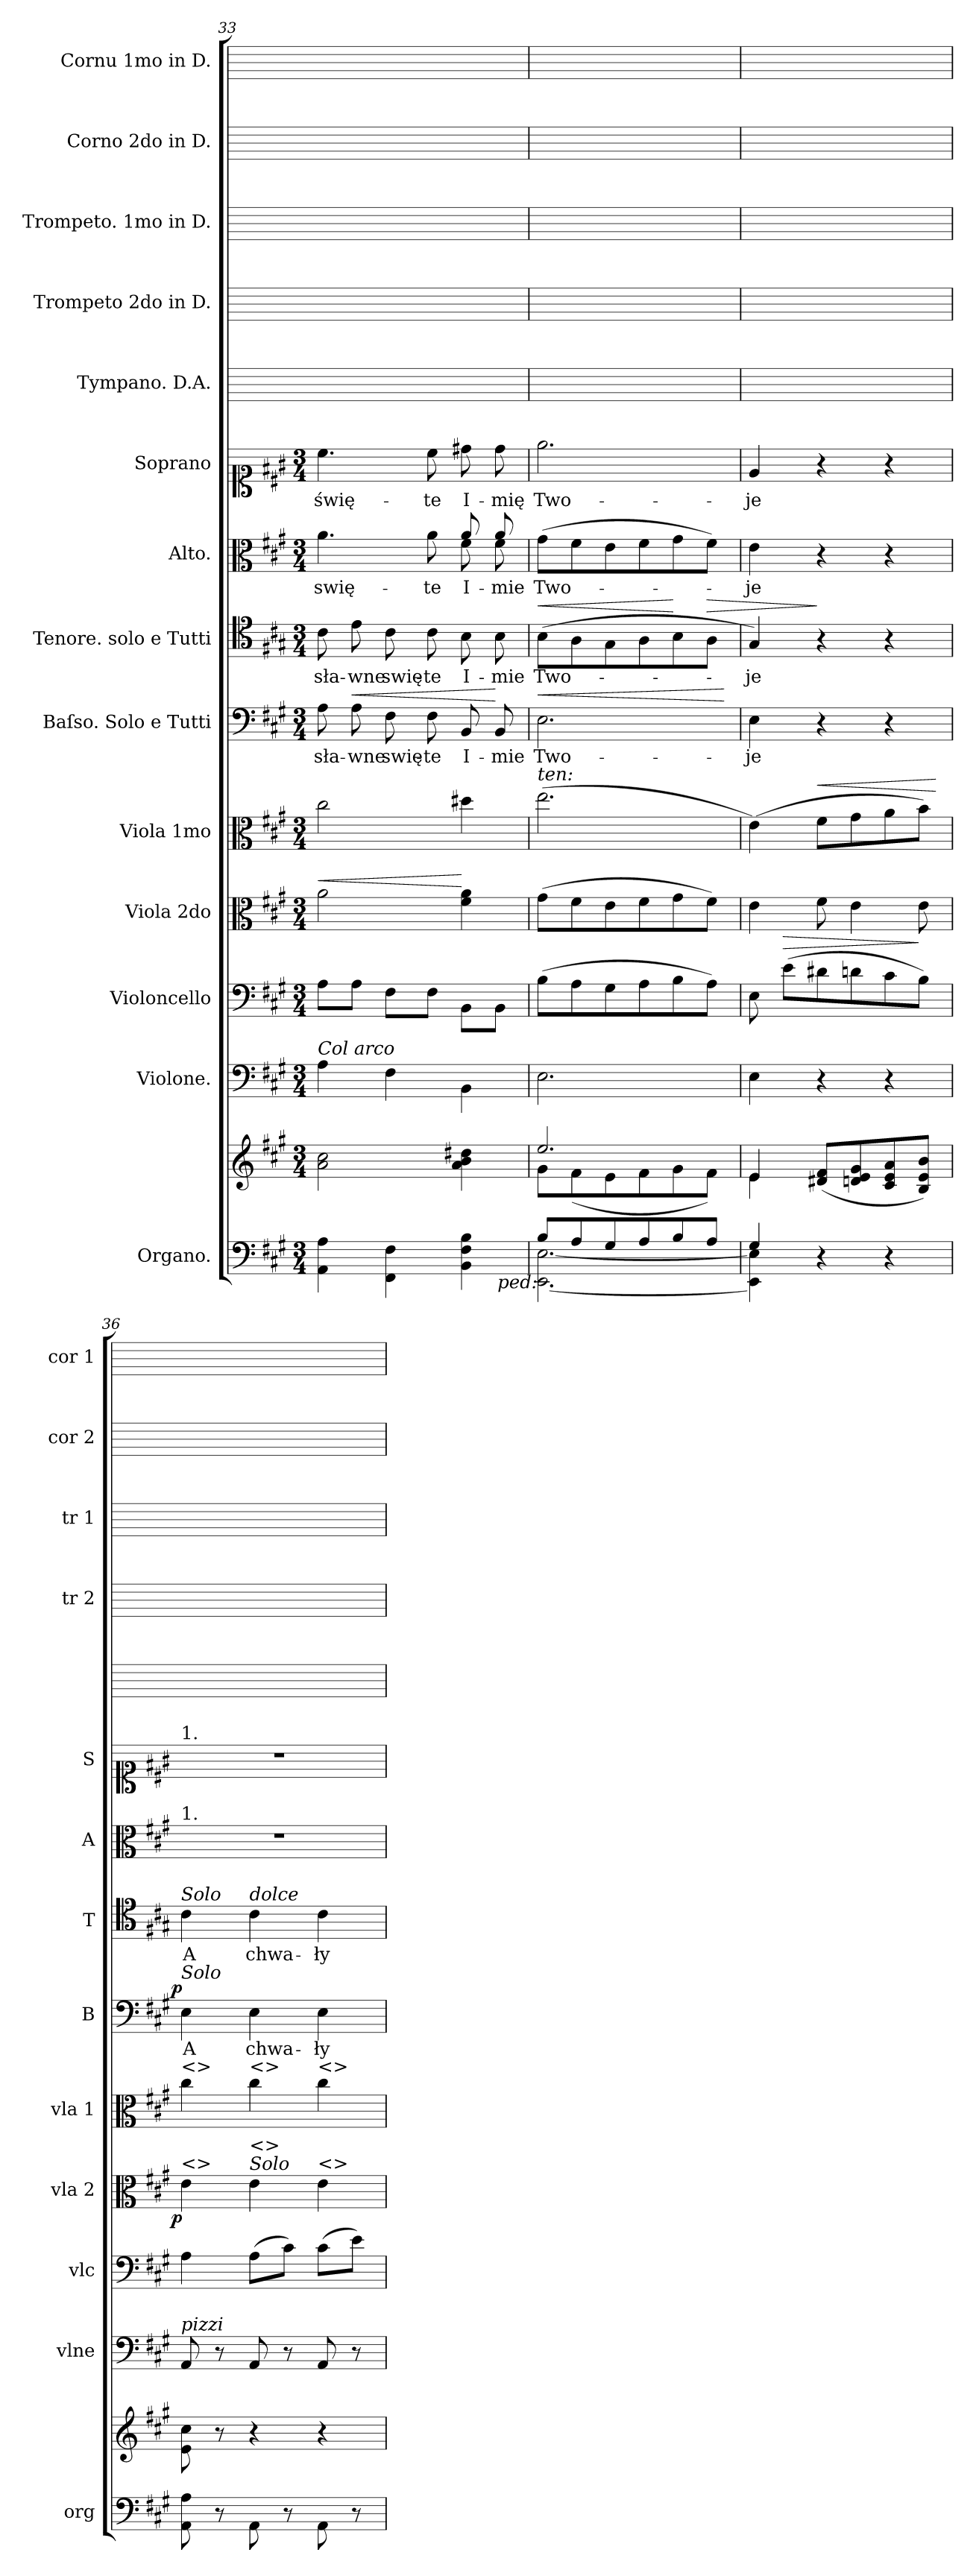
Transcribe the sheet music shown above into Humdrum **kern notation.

**kern	**kern	**kern	**kern	**dynam	**kern	**dynam	**kern	**dynam	**kern	**text	**dynam	**kern	**text	**dynam	**kern	**text	**kern	**text	**kern	**kern	**kern	**kern	**kern
*part14	*part14	*part13	*part12	*part12	*part11	*part11	*part10	*part10	*part9	*part9	*part9	*part8	*part8	*part8	*part7	*part7	*part6	*part6	*part5	*part4	*part3	*part2	*part1
*staff15	*staff14	*staff13	*staff12	*staff12	*staff11	*staff11	*staff10	*staff10	*staff9	*staff9	*staff9	*staff8	*staff8	*staff8	*staff7	*staff7	*staff6	*staff6	*staff5	*staff4	*staff3	*staff2	*staff1
*I"Organo.	*	*I"Violone.	*I"Violoncello	*	*I"Viola 2do	*	*I"Viola 1mo	*	*I"Baſso. Solo e Tutti	*	*	*I"Tenore. solo e Tutti	*	*	*I"Alto.	*	*I"Soprano	*	*I"Tympano. D.A.	*I"Trompeto 2do in D.	*I"Trompeto. 1mo in D.	*I"Corno 2do in D.	*I"Cornu 1mo in D.
*I'org	*	*I'vlne	*I'vlc	*	*I'vla 2	*	*I'vla 1	*	*I'B	*	*	*I'T	*	*	*I'A	*	*I'S	*	*	*I'tr 2	*I'tr 1	*I'cor 2	*I'cor 1
*clefF4	*clefG2	*clefF4	*clefF4	*	*clefC3	*	*clefC3	*	*clefF4	*	*	*clefC4	*	*	*clefC3	*	*clefC1	*	*	*	*	*	*
*k[f#c#g#]	*k[f#c#g#]	*k[f#c#g#]	*k[f#c#g#]	*	*k[f#c#g#]	*	*k[f#c#g#]	*	*k[f#c#g#]	*	*	*k[f#c#g#]	*	*	*k[f#c#g#]	*	*k[f#c#g#]	*	*	*	*	*	*
*A:	*A:	*A:	*A:	*	*A:	*	*A:	*	*A:	*	*	*A:	*	*	*A:	*	*A:	*	*	*	*	*	*
*M3/4	*M3/4	*M3/4	*M3/4	*	*M3/4	*	*M3/4	*	*M3/4	*	*	*M3/4	*	*	*M3/4	*	*M3/4	*	*	*	*	*	*
=33	=33	=33	=33	=33	=33	=33	=33	=33	=33	=33	=33	=33	=33	=33	=33	=33	=33	=33	=33	=33	=33	=33	=33
!	!	!LO:TX:a:i:t=Col arco	!	!	!	!	!	!	!	!	!	!	!	!	!	!	!	!	!	!	!	!	!
!	!	!	!	!	!	!LO:HP:a	!	!	!	!	!	!	!	!	!	!	!	!	!	!	!	!	!
*	*	*	*	*	*	*	*	*	*	*	*	*	*	*	*^	*	*	*	*	*	*	*	*
4AA\ 4A\	2a\ 2cc#\	4A\	8A\L	.	2a\	<	2cc#\	.	8A\	sła-	.	8c#\	sła-	.	4.a\	4ryy	swię-	4.cc#\	świę-	2.ryy	2.ryy	2.ryy	2.ryy	2.ryy
!	!	!	!	!	!	!	!	!	!	!	!LO:HP:a	!	!	!	!	!	!	!	!	!	!	!	!	!
.	.	.	8A\J	.	.	.	.	.	8A\	-wne	<	8e\	-wne	.	.	.	.	.	.	.	.	.	.	.
4FF#\ 4F#\	.	4F#\	8F#\L	.	.	.	.	.	8F#\	swię-	.	8c#\	swię-	.	.	4ryy	.	.	.	.	.	.	.	.
.	.	.	8F#\J	.	.	.	.	.	8F#\	-te	.	8c#\	-te	.	8a\	.	-te	8cc#\	-te	.	.	.	.	.
4BB\ 4F#\ 4B\	4a\ 4b\ 4dd#X\	4BB\	8BB\L	.	4f#\ 4a\	[	4dd#X\	.	8BB/	I-	.	8B\	I-	.	8a/	8f#\	I-	8dd#X\	I-	.	.	.	.	.
.	.	.	8BB\J	.	.	.	.	.	8BB/	-mie	[	8B\	-mie	.	8a/	8f#\	-mie	8dd#\	-mię	.	.	.	.	.
=34	=34	=34	=34	=34	=34	=34	=34	=34	=34	=34	=34	=34	=34	=34	=34	=34	=34	=34	=34	=34	=34	=34	=34	=34
*^	*^	*	*	*	*	*	*	*	*	*	*	*	*	*	*	*	*	*	*	*	*	*	*	*
!	!	!	!	!	!	!	!	!	!LO:TX:a:i:t=ten&colon;	!	!	!	!	!	!	!	!	!	!	!	!	!	!	!	!	!
!LO:TX:b:i:rj:t=ped&colon;	!	!	!	!	!	!	!	!	!	!	!	!	!	!	!	!	!	!	!	!	!	!	!	!	!	!
!	!	!	!	!	!	!	!	!	!	!	!	!	!LO:HP:a	!	!	!LO:HP:a	!	!	!	!	!	!	!	!	!	!
*	*	*	*	*	*	*	*	*	*	*	*	*	*	*	*	*	*v	*v	*	*	*	*	*	*	*	*
8B/L	[2.EE\ [2.E\	2.ee/	8g#\L	2.E\	(8B\L	.	(8g#\L	.	(2.ee\	.	2.E\	Two-	<	(8B\L	Two-	<	(8g#\L	Two-	2.ee\	Two-	2.ryy	2.ryy	2.ryy	2.ryy	2.ryy
8A/	.	.	(>8f#\	.	8A\	.	8f#\	.	.	.	.	.	.	8A\	.	.	8f#\	.	.	.	.	.	.	.	.
8G#/	.	.	8e\	.	8G#\	.	8e\	.	.	.	.	.	.	8G#\	.	.	8e\	.	.	.	.	.	.	.	.
8A/	.	.	8f#\	.	8A\	.	8f#\	.	.	.	.	.	.	8A\	.	.	8f#\	.	.	.	.	.	.	.	.
8B/	.	.	8g#\	.	8B\	.	8g#\	.	.	.	.	.	.	8B\	.	[	8g#\	.	.	.	.	.	.	.	.
!	!	!	!	!	!	!	!	!	!	!	!	!	!	!	!	!LO:HP:a	!	!	!	!	!	!	!	!	!
8A/J	.	.	8f#\J)	.	8A\J)	.	8f#\J)	.	.	.	.	.	.	8A\J	.	>	8f#\J)	.	.	.	.	.	.	.	.
*v	*v	*	*	*	*	*	*	*	*	*	*	*	*	*	*	*	*	*	*	*	*	*	*	*	*
*	*v	*v	*	*	*	*	*	*	*	*	*	*	*	*	*	*	*	*	*	*	*	*	*	*
.	.	.	.	.	.	.	.	.	.	.	[	.	.	.	.	.	.	.	.	.	.	.	.
=35	=35	=35	=35	=35	=35	=35	=35	=35	=35	=35	=35	=35	=35	=35	=35	=35	=35	=35	=35	=35	=35	=35	=35
*^	*^	*	*	*	*	*	*	*	*	*	*	*	*	*	*	*	*	*	*	*	*	*	*
4G#/	4EE]\ 4E]\	4e/	4e\	4E\	8E\	.	4e\	.	(4e\)	.	4E\	-je	.	4G#/)	-je	.	4e\	-je	4e/	-je	2.ryy	2.ryy	2.ryy	2.ryy	2.ryy
!	!	!	!	!	!	!LO:HP:a	!	!	!	!	!	!	!	!	!	!	!	!	!	!	!	!	!	!	!
.	.	.	.	.	(8e\L	>	.	.	.	.	.	.	.	.	.	.	.	.	.	.	.	.	.	.	.
!	!	!	!	!	!	!	!	!	!	!LO:HP:a	!	!	!	!	!	!	!	!	!	!	!	!	!	!	!
4r	4ryy	(8d#X/ 8f#/L	4rAyy	4r	8d#X\	.	8f#\	.	8f#\L	<	4r	.	.	4r	.	]	4r	.	4r	.	.	.	.	.	.
.	.	8dn/ 8e/ 8g#/	.	.	8dn\	.	4e\	.	8g#\	.	.	.	.	.	.	.	.	.	.	.	.	.	.	.	.
4r	4ryy	8c#/ 8e/ 8a/	4rFyy	4r	8c#\	.	.	.	8a\	.	4r	.	.	4r	.	.	4r	.	4r	.	.	.	.	.	.
.	.	8B/ 8e/ 8b/J)	.	.	8B\J)	]	8e\	.	8b\J)	.	.	.	.	.	.	.	.	.	.	.	.	.	.	.	.
*v	*v	*	*	*	*	*	*	*	*	*	*	*	*	*	*	*	*	*	*	*	*	*	*	*	*
*	*v	*v	*	*	*	*	*	*	*	*	*	*	*	*	*	*	*	*	*	*	*	*	*	*
.	.	.	.	.	.	.	.	[	.	.	.	.	.	.	.	.	.	.	.	.	.	.	.
=36	=36	=36	=36	=36	=36	=36	=36	=36	=36	=36	=36	=36	=36	=36	=36	=36	=36	=36	=36	=36	=36	=36	=36
!	!	!	!	!	!	!	!	!	!	!	!	!	!	!	!	!	!LO:TX:a:t=1.	!	!	!	!	!	!
!	!	!	!	!	!	!	!	!	!	!	!	!	!	!	!LO:TX:a:t=1.	!	!	!	!	!	!	!	!
!	!	!	!	!	!	!	!	!	!	!	!	!LO:TX:a:i:t=Solo	!	!	!	!	!	!	!	!	!	!	!
!	!	!	!	!	!	!	!	!	!LO:TX:a:i:t=Solo	!	!	!	!	!	!	!	!	!	!	!	!	!	!
!	!	!	!	!	!	!	!LO:TX:a:t=<>	!	!	!	!	!	!	!	!	!	!	!	!	!	!	!	!
!	!	!	!	!	!LO:TX:a:t=<>	!	!	!	!	!	!	!	!	!	!	!	!	!	!	!	!	!	!
!	!	!LO:TX:a:i:t=pizzi	!	!	!	!	!	!	!	!	!	!	!	!	!	!	!	!	!	!	!	!	!
!	!	!	!	!	!	!LO:DY:rj	!	!	!	!	!LO:DY:b:rj	!	!	!	!	!	!	!	!	!	!	!	!
8AA\ 8A\	8e\ 8cc#\	8AA/	4A\	.	4e\	p	4cc#\	.	4E\	A	p	4c#\	A	.	2.r	.	2.r	.	2.ryy	2.ryy	2.ryy	2.ryy	2.ryy
8r	8r	8r	.	.	.	.	.	.	.	.	.	.	.	.	.	.	.	.	.	.	.	.	.
!	!	!	!	!	!	!	!	!	!	!	!	!LO:TX:a:i:t=dolce	!	!	!	!	!	!	!	!	!	!	!
!	!	!	!	!	!	!	!LO:TX:a:t=<>	!	!	!	!	!	!	!	!	!	!	!	!	!	!	!	!
!	!	!	!	!	!LO:TX:a:i:t=Solo	!	!	!	!	!	!	!	!	!	!	!	!	!	!	!	!	!	!
!	!	!	!	!	!LO:TX:a:t=<>	!	!	!	!	!	!	!	!	!	!	!	!	!	!	!	!	!	!
8AA\	4r	8AA/	(8A\L	.	4e\	.	4cc#\	.	4E\	chwa-	.	4c#\	chwa-	.	.	.	.	.	.	.	.	.	.
8r	.	8r	8c#\J)	.	.	.	.	.	.	.	.	.	.	.	.	.	.	.	.	.	.	.	.
!	!	!	!	!	!	!	!LO:TX:a:t=<>	!	!	!	!	!	!	!	!	!	!	!	!	!	!	!	!
!	!	!	!	!	!LO:TX:a:t=<>	!	!	!	!	!	!	!	!	!	!	!	!	!	!	!	!	!	!
8AA\	4r	8AA/	(8c#\L	.	4e\	.	4cc#\	.	4E\	-ły	.	4c#\	-ły	.	.	.	.	.	.	.	.	.	.
8r	.	8r	8e\J)	.	.	.	.	.	.	.	.	.	.	.	.	.	.	.	.	.	.	.	.
=	=	=	=	=	=	=	=	=	=	=	=	=	=	=	=	=	=	=	=	=	=	=	=
*-	*-	*-	*-	*-	*-	*-	*-	*-	*-	*-	*-	*-	*-	*-	*-	*-	*-	*-	*-	*-	*-	*-	*-
